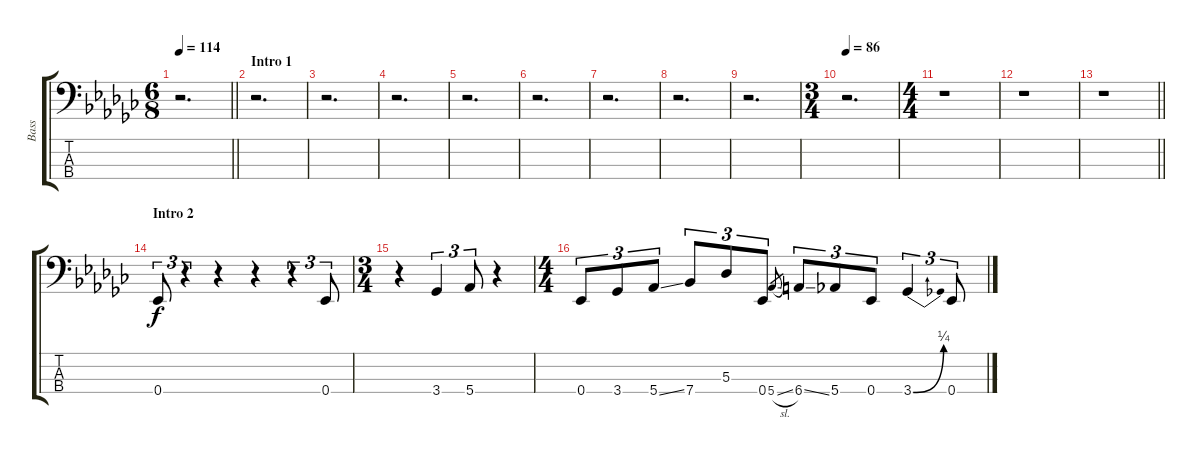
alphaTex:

\track ("Bass" "Bass") {instrument electricbassfinger}
\staff {score tabs}
\tuning (Gb2 Db2 Ab1 Eb1) {hide}
\ts (6 8)
\tempo 114
\clef f4
\barLineRight lightlight
\ks ebminor
r.2{d dy f instrument electricbassfinger} |
\section ("" "Intro 1")
r.2{d} |
r.2{d} |
r.2{d} |
r.2{d} |
r.2{d} |
r.2{d} |
r.2{d} |
r.2{d} |
\ts (3 4)
\tempo 86
r.2{d} |
\ts (4 4)
r.1 |
r.1 |
\barLineRight lightlight
r.1 |
\section ("" "Intro 2")
0.4.8{tu (3 2)} r.4{tu (3 2)} r.4 r.4 r.4{tu (3 2)} 0.4.8{tu (3 2)} |
\ts (3 4)
r.4 3.4.4{tu (3 2)} 5.4.8{tu (3 2)} r.4 |
\ts (4 4)
0.4.8{tu (3 2)} 3.4.8{tu (3 2)} 5.4{ss}.8{tu (3 2)} 7.4.8{tu (3 2)} 5.3.8{tu (3 2)} 0.4.8{tu (3 2)} 5.4{sl}.8{gr} 6.4{ss}.8{tu (3 2)} 5.4.8{tu (3 2)} 0.4.8{tu (3 2)} 3.4{be (bend 0 0 60 1)}.4{tu (3 2)} 0.4.8{tu (3 2)}
